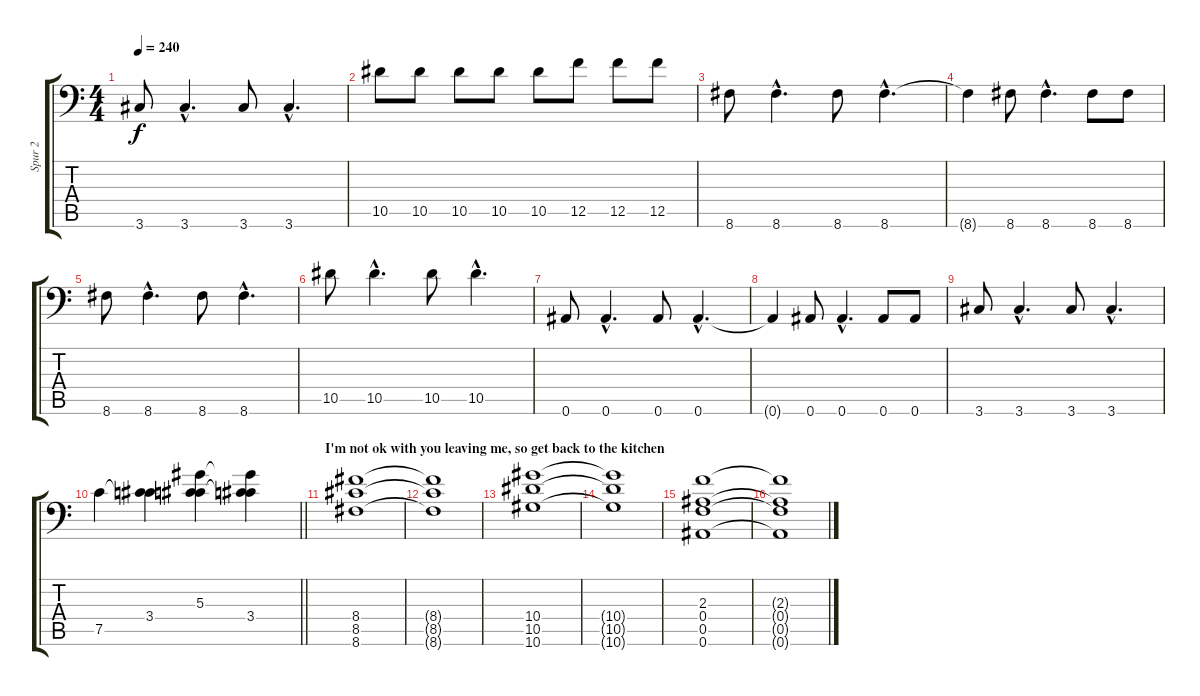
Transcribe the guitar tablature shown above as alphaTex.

\track ("Spur 2" "Spur 2") {instrument overdrivenguitar}
\staff {score tabs}
\tuning (C4 G3 Eb3 Bb2 F2 Bb1) {hide}
\ts (4 4)
\tempo 240
\clef f4
\ks c
3.6.8{dy f} 3.6{hac}.4{d} 3.6.8 3.6{hac}.4{d} |
10.5.8 10.5.8 10.5.8 10.5.8 10.5.8 12.5.8 12.5.8 12.5.8 |
8.6.8 8.6{hac}.4{d} 8.6.8 8.6{hac}.4{d} |
8.6{t}.4 8.6.8 8.6{hac}.4{d} 8.6.8 8.6.8 |
8.6.8 8.6{hac}.4{d} 8.6.8 8.6{hac}.4{d} |
10.5.8 10.5{hac}.4{d} 10.5.8 10.5{hac}.4{d} |
0.6.8 0.6{hac}.4{d} 0.6.8 0.6{hac}.4{d} |
0.6{t}.4 0.6.8 0.6{hac}.4{d} 0.6.8 0.6.8 |
3.6.8 3.6{hac}.4{d} 3.6.8 3.6{hac}.4{d} |
\barLineRight lightlight
7.5.4 (3.4 7.5{t}).4 (5.3 3.4{t} 7.5{t}).4 (5.3{t} 3.4 7.5{t}).4 |
\section ("" "I'm not ok with you leaving me, so get back to the kitchen")
(8.4 8.5 8.6).1 |
(8.4{t} 8.5{t} 8.6{t}).1 |
(10.4 10.5 10.6).1 |
(10.4{t} 10.5{t} 10.6{t}).1 |
(2.3 0.4 0.5 0.6).1 |
(2.3{t} 0.4{t} 0.5{t} 0.6{t}).1
